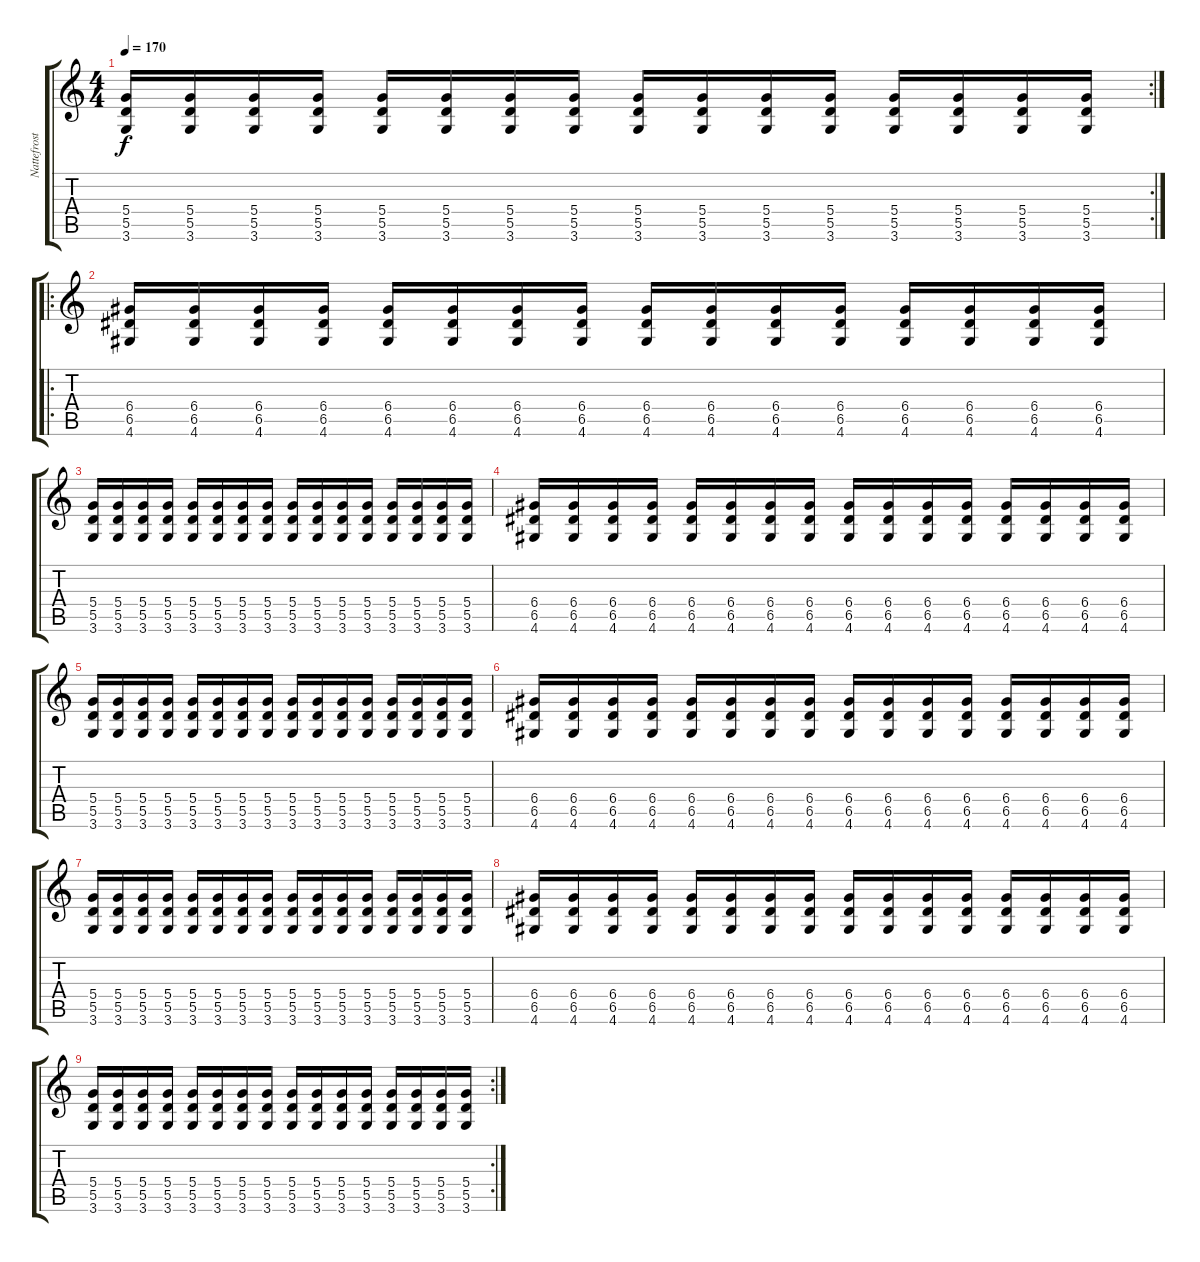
\track ("Nattefrost" "Nattefrost") {instrument distortionguitar}
\staff {score tabs}
\tuning (E4 B3 G3 D3 A2 E2) {hide}
\rc 2
\ts (4 4)
\tempo 170
\clef g2
\ks c
(5.4 5.5 3.6).16{dy f} (5.4 5.5 3.6).16 (5.4 5.5 3.6).16 (5.4 5.5 3.6).16 (5.4 5.5 3.6).16 (5.4 5.5 3.6).16 (5.4 5.5 3.6).16 (5.4 5.5 3.6).16 (5.4 5.5 3.6).16 (5.4 5.5 3.6).16 (5.4 5.5 3.6).16 (5.4 5.5 3.6).16 (5.4 5.5 3.6).16 (5.4 5.5 3.6).16 (5.4 5.5 3.6).16 (5.4 5.5 3.6).16 |
\ro
(6.4 6.5 4.6).16 (6.4 6.5 4.6).16 (6.4 6.5 4.6).16 (6.4 6.5 4.6).16 (6.4 6.5 4.6).16 (6.4 6.5 4.6).16 (6.4 6.5 4.6).16 (6.4 6.5 4.6).16 (6.4 6.5 4.6).16 (6.4 6.5 4.6).16 (6.4 6.5 4.6).16 (6.4 6.5 4.6).16 (6.4 6.5 4.6).16 (6.4 6.5 4.6).16 (6.4 6.5 4.6).16 (6.4 6.5 4.6).16 |
(5.4 5.5 3.6).16 (5.4 5.5 3.6).16 (5.4 5.5 3.6).16 (5.4 5.5 3.6).16 (5.4 5.5 3.6).16 (5.4 5.5 3.6).16 (5.4 5.5 3.6).16 (5.4 5.5 3.6).16 (5.4 5.5 3.6).16 (5.4 5.5 3.6).16 (5.4 5.5 3.6).16 (5.4 5.5 3.6).16 (5.4 5.5 3.6).16 (5.4 5.5 3.6).16 (5.4 5.5 3.6).16 (5.4 5.5 3.6).16 |
(6.4 6.5 4.6).16 (6.4 6.5 4.6).16 (6.4 6.5 4.6).16 (6.4 6.5 4.6).16 (6.4 6.5 4.6).16 (6.4 6.5 4.6).16 (6.4 6.5 4.6).16 (6.4 6.5 4.6).16 (6.4 6.5 4.6).16 (6.4 6.5 4.6).16 (6.4 6.5 4.6).16 (6.4 6.5 4.6).16 (6.4 6.5 4.6).16 (6.4 6.5 4.6).16 (6.4 6.5 4.6).16 (6.4 6.5 4.6).16 |
(5.4 5.5 3.6).16 (5.4 5.5 3.6).16 (5.4 5.5 3.6).16 (5.4 5.5 3.6).16 (5.4 5.5 3.6).16 (5.4 5.5 3.6).16 (5.4 5.5 3.6).16 (5.4 5.5 3.6).16 (5.4 5.5 3.6).16 (5.4 5.5 3.6).16 (5.4 5.5 3.6).16 (5.4 5.5 3.6).16 (5.4 5.5 3.6).16 (5.4 5.5 3.6).16 (5.4 5.5 3.6).16 (5.4 5.5 3.6).16 |
(6.4 6.5 4.6).16 (6.4 6.5 4.6).16 (6.4 6.5 4.6).16 (6.4 6.5 4.6).16 (6.4 6.5 4.6).16 (6.4 6.5 4.6).16 (6.4 6.5 4.6).16 (6.4 6.5 4.6).16 (6.4 6.5 4.6).16 (6.4 6.5 4.6).16 (6.4 6.5 4.6).16 (6.4 6.5 4.6).16 (6.4 6.5 4.6).16 (6.4 6.5 4.6).16 (6.4 6.5 4.6).16 (6.4 6.5 4.6).16 |
(5.4 5.5 3.6).16 (5.4 5.5 3.6).16 (5.4 5.5 3.6).16 (5.4 5.5 3.6).16 (5.4 5.5 3.6).16 (5.4 5.5 3.6).16 (5.4 5.5 3.6).16 (5.4 5.5 3.6).16 (5.4 5.5 3.6).16 (5.4 5.5 3.6).16 (5.4 5.5 3.6).16 (5.4 5.5 3.6).16 (5.4 5.5 3.6).16 (5.4 5.5 3.6).16 (5.4 5.5 3.6).16 (5.4 5.5 3.6).16 |
(6.4 6.5 4.6).16 (6.4 6.5 4.6).16 (6.4 6.5 4.6).16 (6.4 6.5 4.6).16 (6.4 6.5 4.6).16 (6.4 6.5 4.6).16 (6.4 6.5 4.6).16 (6.4 6.5 4.6).16 (6.4 6.5 4.6).16 (6.4 6.5 4.6).16 (6.4 6.5 4.6).16 (6.4 6.5 4.6).16 (6.4 6.5 4.6).16 (6.4 6.5 4.6).16 (6.4 6.5 4.6).16 (6.4 6.5 4.6).16 |
\rc 2
(5.4 5.5 3.6).16 (5.4 5.5 3.6).16 (5.4 5.5 3.6).16 (5.4 5.5 3.6).16 (5.4 5.5 3.6).16 (5.4 5.5 3.6).16 (5.4 5.5 3.6).16 (5.4 5.5 3.6).16 (5.4 5.5 3.6).16 (5.4 5.5 3.6).16 (5.4 5.5 3.6).16 (5.4 5.5 3.6).16 (5.4 5.5 3.6).16 (5.4 5.5 3.6).16 (5.4 5.5 3.6).16 (5.4 5.5 3.6).16
